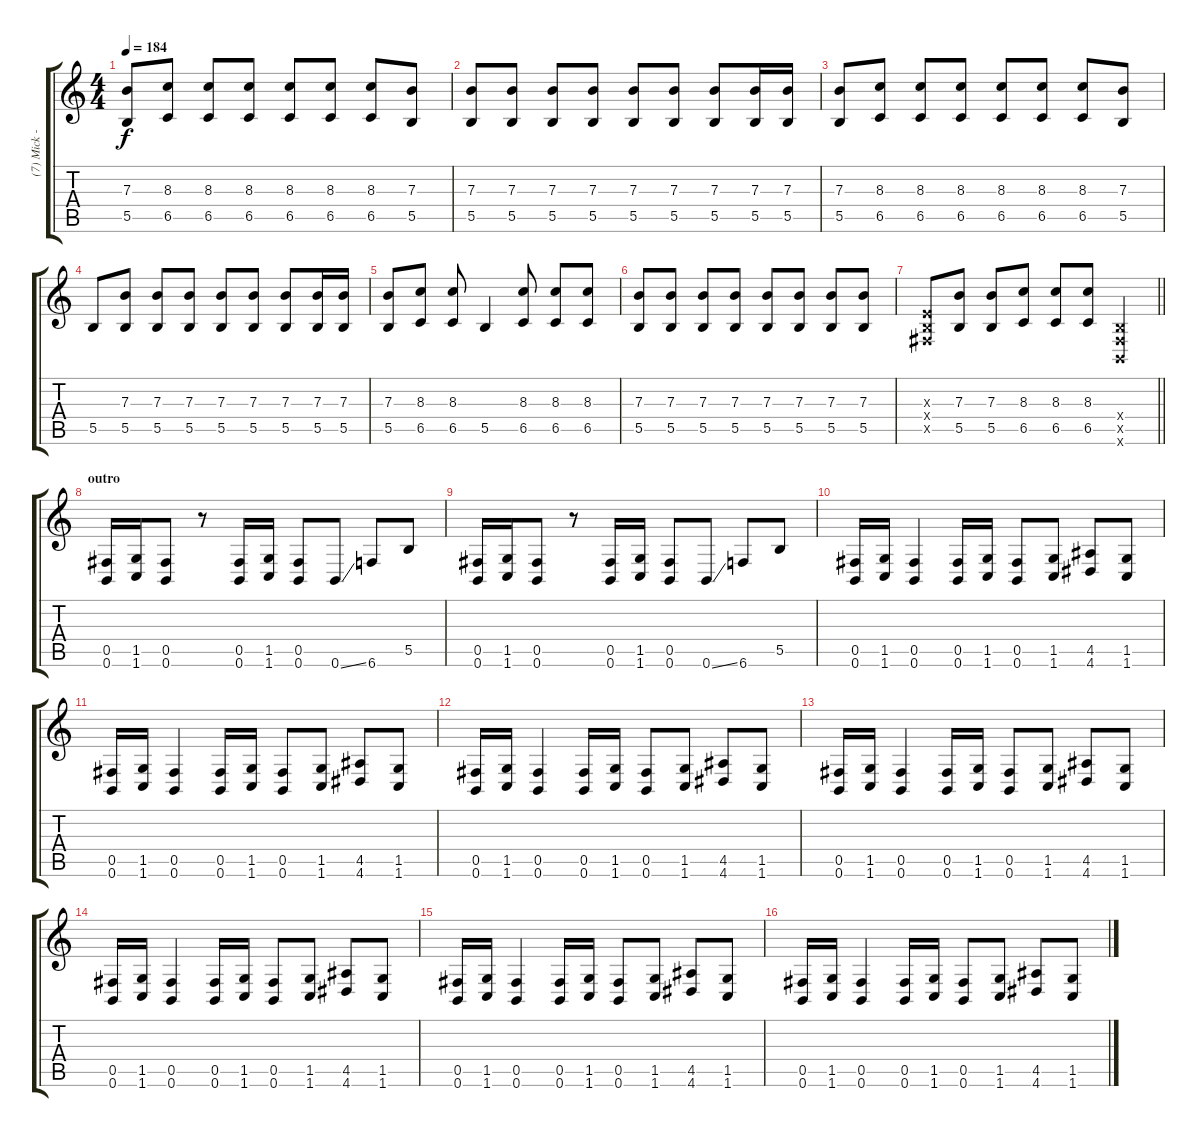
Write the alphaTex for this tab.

\track ("(7) Mick - guitar" "(7) Mick -") {instrument distortionguitar}
\staff {score tabs}
\tuning (Db4 Ab3 E3 B2 Gb2 B1) {hide}
\ts (4 4)
\tempo 184
\clef g2
\ks c
(7.3 5.5).8{dy f} (8.3 6.5).8 (8.3 6.5).8 (8.3 6.5).8 (8.3 6.5).8 (8.3 6.5).8 (8.3 6.5).8 (7.3 5.5).8 |
(7.3 5.5).8 (7.3 5.5).8 (7.3 5.5).8 (7.3 5.5).8 (7.3 5.5).8 (7.3 5.5).8 (7.3 5.5).8 (7.3 5.5).16 (7.3 5.5).16 |
(7.3 5.5).8 (8.3 6.5).8 (8.3 6.5).8 (8.3 6.5).8 (8.3 6.5).8 (8.3 6.5).8 (8.3 6.5).8 (7.3 5.5).8 |
5.5.8 (7.3 5.5).8 (7.3 5.5).8 (7.3 5.5).8 (7.3 5.5).8 (7.3 5.5).8 (7.3 5.5).8 (7.3 5.5).16 (7.3 5.5).16 |
(7.3 5.5).8 (8.3 6.5).8 (8.3 6.5).8 5.5.4 (8.3 6.5).8 (8.3 6.5).8 (8.3 6.5).8 |
(7.3 5.5).8 (7.3 5.5).8 (7.3 5.5).8 (7.3 5.5).8 (7.3 5.5).8 (7.3 5.5).8 (7.3 5.5).8 (7.3 5.5).8 |
\barLineRight lightlight
(0.3{x} 0.4{x} 0.5{x}).8 (7.3 5.5).8 (7.3 5.5).8 (8.3 6.5).8 (8.3 6.5).8 (8.3 6.5).8 (0.4{x} 0.5{x} 0.6{x}).4 |
\section ("" "outro")
(0.5 0.6).16 (1.5 1.6).16 (0.5 0.6).8 r.8 (0.5 0.6).16 (1.5 1.6).16 (0.5 0.6).8 0.6{ss}.8 6.6.8 5.5.8 |
(0.5 0.6).16 (1.5 1.6).16 (0.5 0.6).8 r.8 (0.5 0.6).16 (1.5 1.6).16 (0.5 0.6).8 0.6{ss}.8 6.6.8 5.5.8 |
(0.5 0.6).16 (1.5 1.6).16 (0.5 0.6).4 (0.5 0.6).16 (1.5 1.6).16 (0.5 0.6).8 (1.5 1.6).8 (4.5 4.6).8 (1.5 1.6).8 |
(0.5 0.6).16 (1.5 1.6).16 (0.5 0.6).4 (0.5 0.6).16 (1.5 1.6).16 (0.5 0.6).8 (1.5 1.6).8 (4.5 4.6).8 (1.5 1.6).8 |
(0.5 0.6).16 (1.5 1.6).16 (0.5 0.6).4 (0.5 0.6).16 (1.5 1.6).16 (0.5 0.6).8 (1.5 1.6).8 (4.5 4.6).8 (1.5 1.6).8 |
(0.5 0.6).16 (1.5 1.6).16 (0.5 0.6).4 (0.5 0.6).16 (1.5 1.6).16 (0.5 0.6).8 (1.5 1.6).8 (4.5 4.6).8 (1.5 1.6).8 |
(0.5 0.6).16 (1.5 1.6).16 (0.5 0.6).4 (0.5 0.6).16 (1.5 1.6).16 (0.5 0.6).8 (1.5 1.6).8 (4.5 4.6).8 (1.5 1.6).8 |
(0.5 0.6).16 (1.5 1.6).16 (0.5 0.6).4 (0.5 0.6).16 (1.5 1.6).16 (0.5 0.6).8 (1.5 1.6).8 (4.5 4.6).8 (1.5 1.6).8 |
(0.5 0.6).16 (1.5 1.6).16 (0.5 0.6).4 (0.5 0.6).16 (1.5 1.6).16 (0.5 0.6).8 (1.5 1.6).8 (4.5 4.6).8 (1.5 1.6).8
